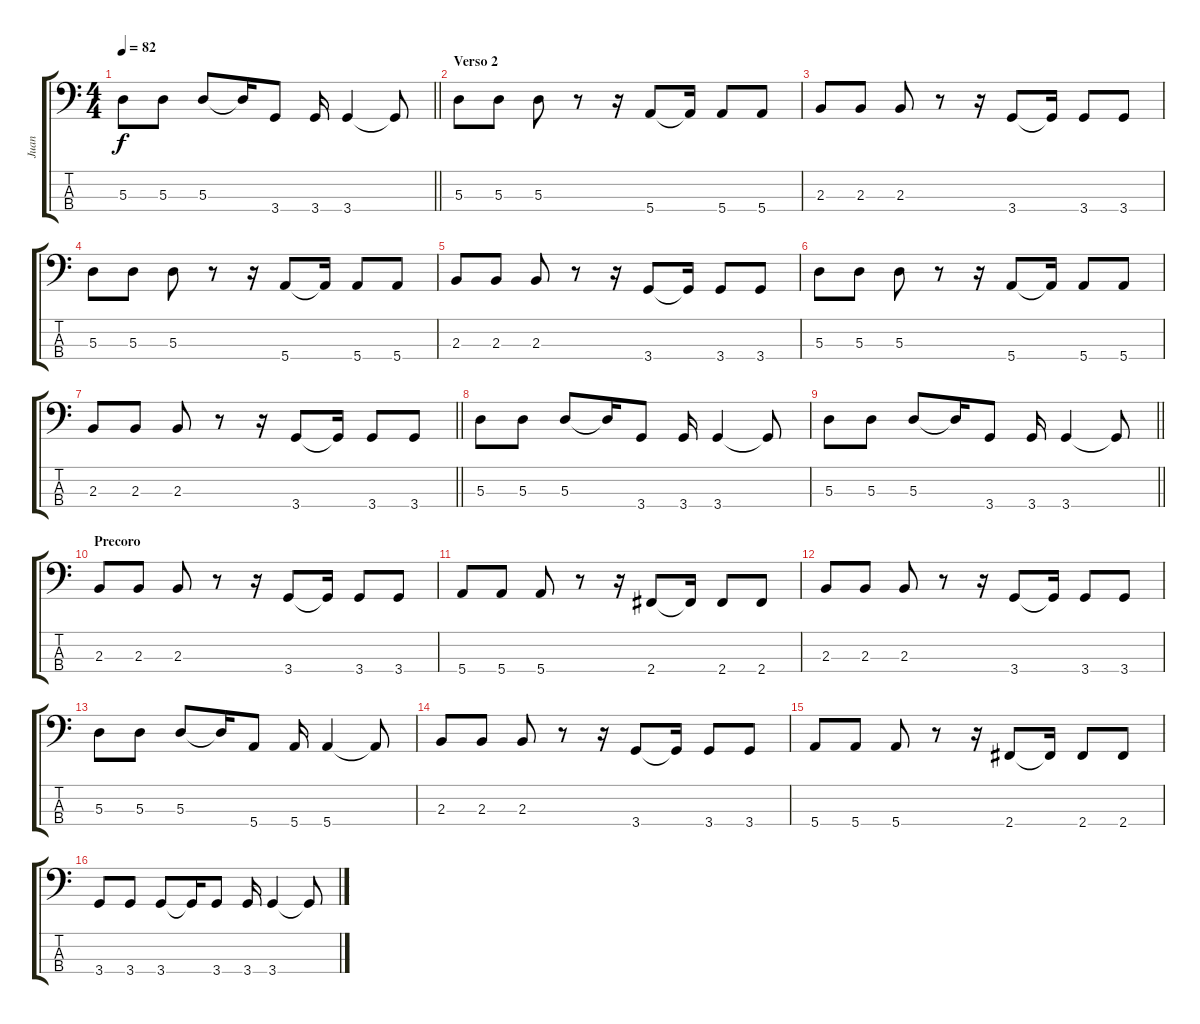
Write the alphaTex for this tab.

\track ("Juan" "Juan") {instrument fretlessbass}
\staff {score tabs}
\tuning (G2 D2 A1 E1) {hide}
\ts (4 4)
\tempo 82
\clef f4
\barLineRight lightlight
\ks c
5.3.8{dy f} 5.3.8 5.3.8 5.3{t}.16 3.4.8 3.4.16 3.4.4 3.4{t}.8 |
\section ("" "Verso 2")
5.3.8 5.3.8 5.3.8 r.8 r.16 5.4.8 5.4{t}.16 5.4.8 5.4.8 |
2.3.8 2.3.8 2.3.8 r.8 r.16 3.4.8 3.4{t}.16 3.4.8 3.4.8 |
5.3.8 5.3.8 5.3.8 r.8 r.16 5.4.8 5.4{t}.16 5.4.8 5.4.8 |
2.3.8 2.3.8 2.3.8 r.8 r.16 3.4.8 3.4{t}.16 3.4.8 3.4.8 |
5.3.8 5.3.8 5.3.8 r.8 r.16 5.4.8 5.4{t}.16 5.4.8 5.4.8 |
\barLineRight lightlight
2.3.8 2.3.8 2.3.8 r.8 r.16 3.4.8 3.4{t}.16 3.4.8 3.4.8 |
5.3.8 5.3.8 5.3.8 5.3{t}.16 3.4.8 3.4.16 3.4.4 3.4{t}.8 |
\barLineRight lightlight
5.3.8 5.3.8 5.3.8 5.3{t}.16 3.4.8 3.4.16 3.4.4 3.4{t}.8 |
\section ("" "Precoro")
2.3.8 2.3.8 2.3.8 r.8 r.16 3.4.8 3.4{t}.16 3.4.8 3.4.8 |
5.4.8 5.4.8 5.4.8 r.8 r.16 2.4.8 2.4{t}.16 2.4.8 2.4.8 |
2.3.8 2.3.8 2.3.8 r.8 r.16 3.4.8 3.4{t}.16 3.4.8 3.4.8 |
5.3.8 5.3.8 5.3.8 5.3{t}.16 5.4.8 5.4.16 5.4.4 5.4{t}.8 |
2.3.8 2.3.8 2.3.8 r.8 r.16 3.4.8 3.4{t}.16 3.4.8 3.4.8 |
5.4.8 5.4.8 5.4.8 r.8 r.16 2.4.8 2.4{t}.16 2.4.8 2.4.8 |
3.4.8 3.4.8 3.4.8 3.4{t}.16 3.4.8 3.4.16 3.4.4 3.4{t}.8
